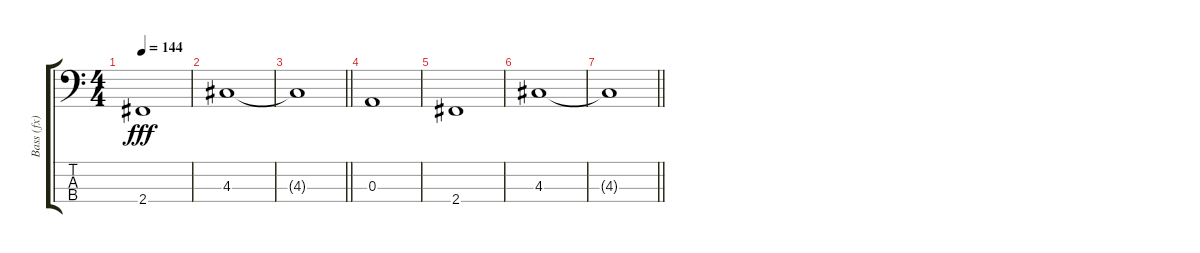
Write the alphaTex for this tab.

\track ("Bass (fx)" "Bass (fx)") {instrument synthbass2}
\staff {score tabs}
\tuning (G2 D2 A1 E1) {hide}
\ts (4 4)
\tempo 144
\clef f4
\ks c
2.4.1{dy fff} |
4.3.1 |
\barLineRight lightlight
4.3{t}.1 |
0.3.1{volume 0} |
2.4.1 |
4.3.1 |
\barLineRight lightlight
4.3{t}.1
